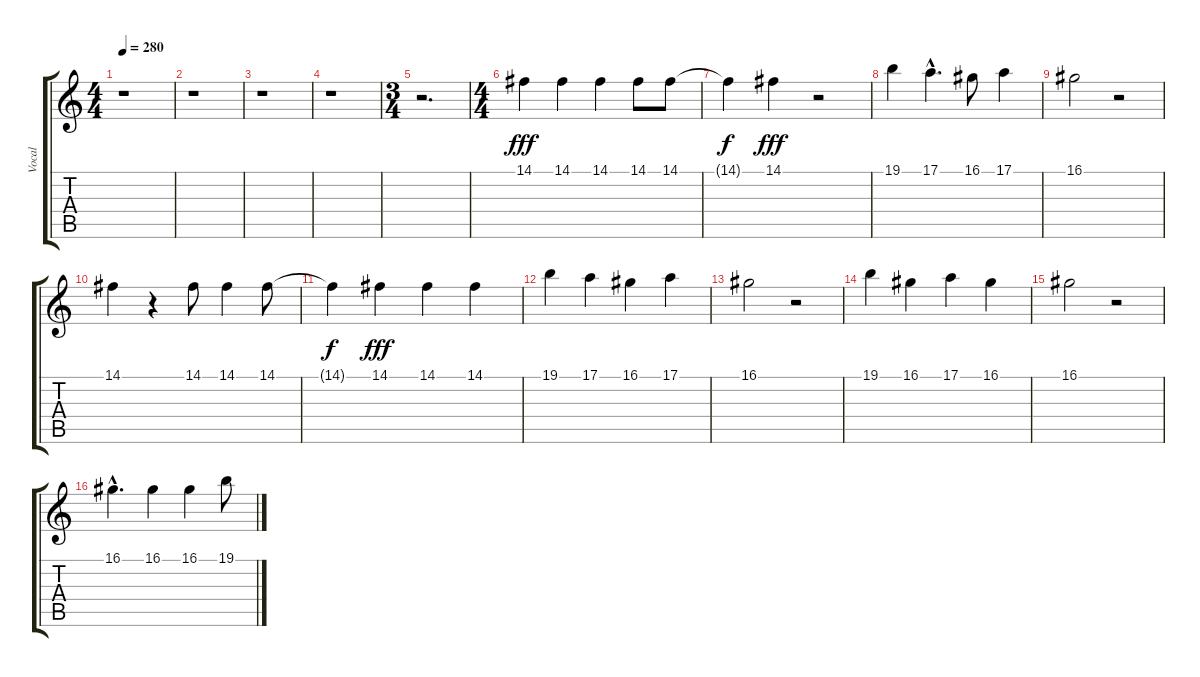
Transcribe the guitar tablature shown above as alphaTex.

\track ("Vocal" "Vocal") {instrument synthvoice}
\staff {score tabs}
\tuning (E4 B3 G3 D3 A2 E2) {hide}
\ts (4 4)
\tempo 280
\clef g2
\ks c
r.1{dy fff} |
r.1 |
r.1 |
r.1 |
\ts (3 4)
r.2{d} |
\ts (4 4)
14.1.4{balance 16} 14.1.4 14.1.4 14.1.8 14.1.8 |
14.1{t}.4{dy f} 14.1.4{dy fff} r.2 |
19.1.4 17.1{hac}.4{d} 16.1.8 17.1.4 |
16.1.2 r.2 |
14.1.4 r.4 14.1.8 14.1.4 14.1.8 |
14.1{t}.4{dy f} 14.1.4{dy fff} 14.1.4 14.1.4 |
19.1.4 17.1.4 16.1.4 17.1.4 |
16.1.2 r.2 |
19.1.4 16.1.4 17.1.4 16.1.4 |
16.1.2 r.2 |
16.1{hac}.4{d} 16.1.4 16.1.4 19.1.8
